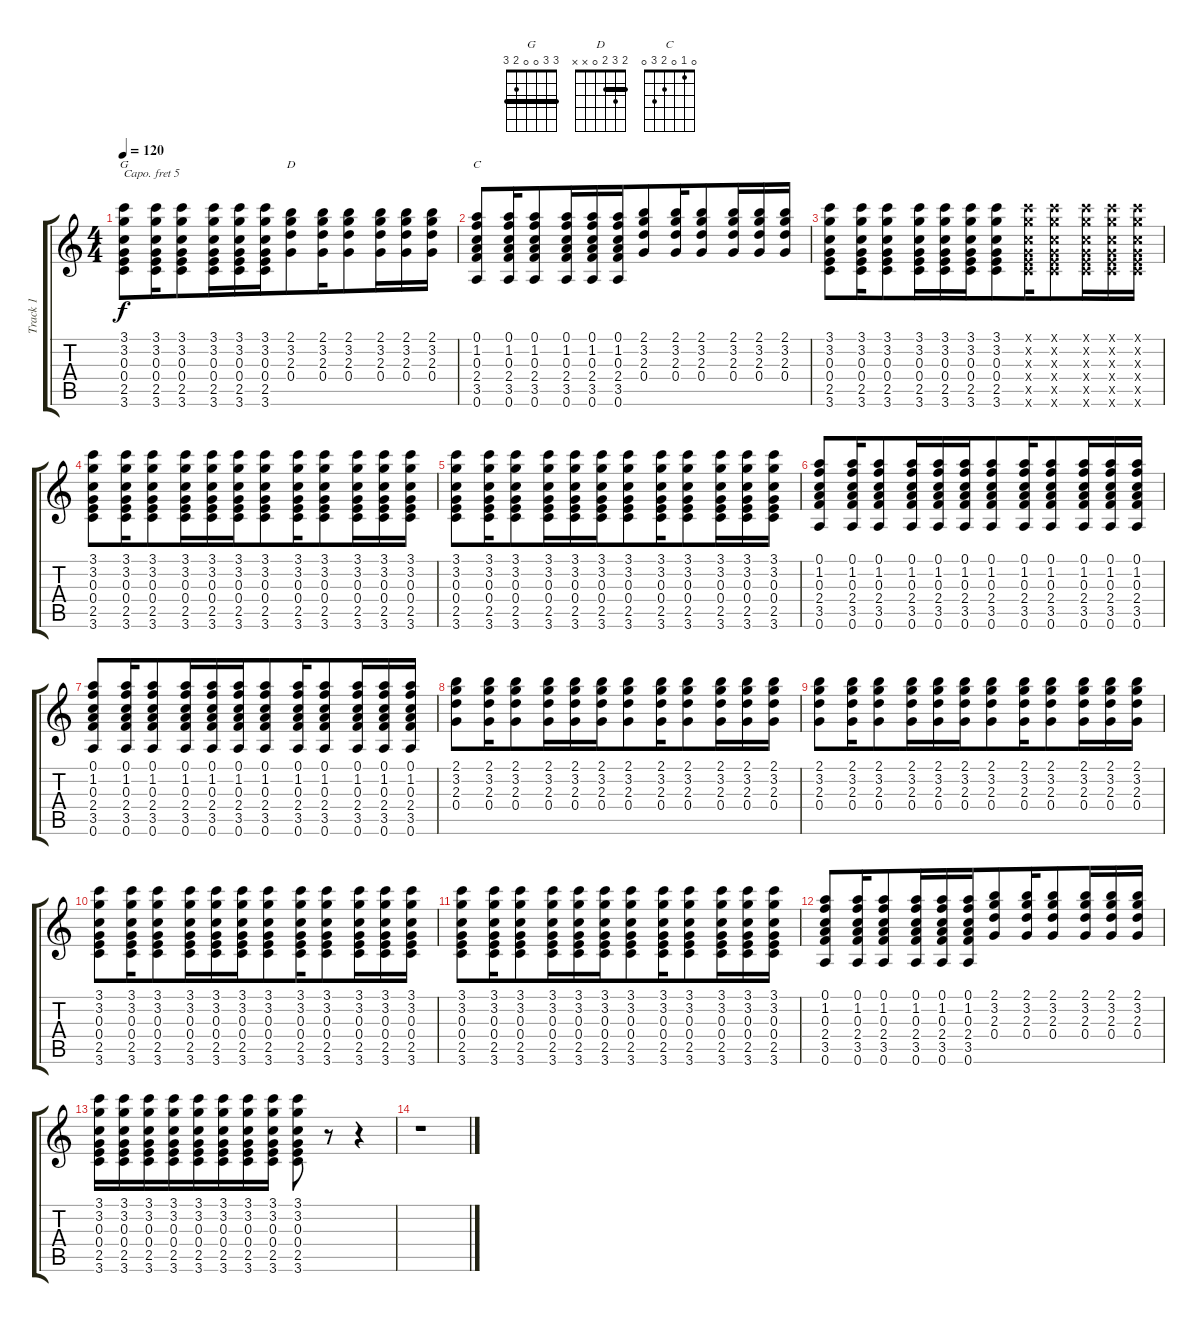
\track ("Track 1" "Track 1") {instrument acousticguitarsteel}
\staff {score tabs}
\capo 5
\tuning (E4 B3 G3 D3 A2 E2) {hide}
\chord ("G" 3 3 0 0 2 3) {barre 3}
\chord ("D" 2 3 2 0 x x) {barre 2}
\chord ("C" 0 1 0 2 3 0)
\ts (4 4)
\tempo 120
\clef g2
\ks c
(3.1 3.2 0.3 0.4 2.5 3.6).8{ch "G" dy f beam merge} (3.1 3.2 0.3 0.4 2.5 3.6).16{beam merge} (3.1 3.2 0.3 0.4 2.5 3.6).8{beam merge} (3.1 3.2 0.3 0.4 2.5 3.6).16{beam merge} (3.1 3.2 0.3 0.4 2.5 3.6).16{beam merge} (3.1 3.2 0.3 0.4 2.5 3.6).16{beam merge} (2.1 3.2 2.3 0.4).8{ch "D" beam merge} (2.1 3.2 2.3 0.4).16{beam merge} (2.1 3.2 2.3 0.4).8{beam merge} (2.1 3.2 2.3 0.4).16{beam merge} (2.1 3.2 2.3 0.4).16{beam merge} (2.1 3.2 2.3 0.4).16 |
(0.1 1.2 0.3 2.4 3.5 0.6).8{ch "C" beam merge} (0.1 1.2 0.3 2.4 3.5 0.6).16{beam merge} (0.1 1.2 0.3 2.4 3.5 0.6).8{beam merge} (0.1 1.2 0.3 2.4 3.5 0.6).16{beam merge} (0.1 1.2 0.3 2.4 3.5 0.6).16{beam merge} (0.1 1.2 0.3 2.4 3.5 0.6).16{beam merge} (2.1 3.2 2.3 0.4).8{beam merge} (2.1 3.2 2.3 0.4).16{beam merge} (2.1 3.2 2.3 0.4).8{beam merge} (2.1 3.2 2.3 0.4).16{beam merge} (2.1 3.2 2.3 0.4).16{beam merge} (2.1 3.2 2.3 0.4).16 |
(3.1 3.2 0.3 0.4 2.5 3.6).8{beam merge} (3.1 3.2 0.3 0.4 2.5 3.6).16{beam merge} (3.1 3.2 0.3 0.4 2.5 3.6).8{beam merge} (3.1 3.2 0.3 0.4 2.5 3.6).16{beam merge} (3.1 3.2 0.3 0.4 2.5 3.6).16{beam merge} (3.1 3.2 0.3 0.4 2.5 3.6).16{beam merge} (3.1 3.2 0.3 0.4 2.5 3.6).8{beam merge} (3.1{x} 3.2{x} 0.3{x} 0.4{x} 2.5{x} 3.6{x}).16{beam merge} (3.1{x} 3.2{x} 0.3{x} 0.4{x} 2.5{x} 3.6{x}).8{beam merge} (3.1{x} 3.2{x} 0.3{x} 0.4{x} 2.5{x} 3.6{x}).16{beam merge} (3.1{x} 3.2{x} 0.3{x} 0.4{x} 2.5{x} 3.6{x}).16{beam merge} (3.1{x} 3.2{x} 0.3{x} 0.4{x} 2.5{x} 3.6{x}).16 |
(3.1 3.2 0.3 0.4 2.5 3.6).8{beam merge} (3.1 3.2 0.3 0.4 2.5 3.6).16{beam merge} (3.1 3.2 0.3 0.4 2.5 3.6).8{beam merge} (3.1 3.2 0.3 0.4 2.5 3.6).16{beam merge} (3.1 3.2 0.3 0.4 2.5 3.6).16{beam merge} (3.1 3.2 0.3 0.4 2.5 3.6).16{beam merge} (3.1 3.2 0.3 0.4 2.5 3.6).8{beam merge} (3.1 3.2 0.3 0.4 2.5 3.6).16{beam merge} (3.1 3.2 0.3 0.4 2.5 3.6).8{beam merge} (3.1 3.2 0.3 0.4 2.5 3.6).16{beam merge} (3.1 3.2 0.3 0.4 2.5 3.6).16{beam merge} (3.1 3.2 0.3 0.4 2.5 3.6).16 |
(3.1 3.2 0.3 0.4 2.5 3.6).8{beam merge} (3.1 3.2 0.3 0.4 2.5 3.6).16{beam merge} (3.1 3.2 0.3 0.4 2.5 3.6).8{beam merge} (3.1 3.2 0.3 0.4 2.5 3.6).16{beam merge} (3.1 3.2 0.3 0.4 2.5 3.6).16{beam merge} (3.1 3.2 0.3 0.4 2.5 3.6).16{beam merge} (3.1 3.2 0.3 0.4 2.5 3.6).8{beam merge} (3.1 3.2 0.3 0.4 2.5 3.6).16{beam merge} (3.1 3.2 0.3 0.4 2.5 3.6).8{beam merge} (3.1 3.2 0.3 0.4 2.5 3.6).16{beam merge} (3.1 3.2 0.3 0.4 2.5 3.6).16{beam merge} (3.1 3.2 0.3 0.4 2.5 3.6).16 |
(0.1 1.2 0.3 2.4 3.5 0.6).8{beam merge} (0.1 1.2 0.3 2.4 3.5 0.6).16{beam merge} (0.1 1.2 0.3 2.4 3.5 0.6).8{beam merge} (0.1 1.2 0.3 2.4 3.5 0.6).16{beam merge} (0.1 1.2 0.3 2.4 3.5 0.6).16{beam merge} (0.1 1.2 0.3 2.4 3.5 0.6).16{beam merge} (0.1 1.2 0.3 2.4 3.5 0.6).8{beam merge} (0.1 1.2 0.3 2.4 3.5 0.6).16{beam merge} (0.1 1.2 0.3 2.4 3.5 0.6).8{beam merge} (0.1 1.2 0.3 2.4 3.5 0.6).16{beam merge} (0.1 1.2 0.3 2.4 3.5 0.6).16{beam merge} (0.1 1.2 0.3 2.4 3.5 0.6).16 |
(0.1 1.2 0.3 2.4 3.5 0.6).8{beam merge} (0.1 1.2 0.3 2.4 3.5 0.6).16{beam merge} (0.1 1.2 0.3 2.4 3.5 0.6).8{beam merge} (0.1 1.2 0.3 2.4 3.5 0.6).16{beam merge} (0.1 1.2 0.3 2.4 3.5 0.6).16{beam merge} (0.1 1.2 0.3 2.4 3.5 0.6).16{beam merge} (0.1 1.2 0.3 2.4 3.5 0.6).8{beam merge} (0.1 1.2 0.3 2.4 3.5 0.6).16{beam merge} (0.1 1.2 0.3 2.4 3.5 0.6).8{beam merge} (0.1 1.2 0.3 2.4 3.5 0.6).16{beam merge} (0.1 1.2 0.3 2.4 3.5 0.6).16{beam merge} (0.1 1.2 0.3 2.4 3.5 0.6).16 |
(2.1 3.2 2.3 0.4).8{beam merge} (2.1 3.2 2.3 0.4).16{beam merge} (2.1 3.2 2.3 0.4).8{beam merge} (2.1 3.2 2.3 0.4).16{beam merge} (2.1 3.2 2.3 0.4).16{beam merge} (2.1 3.2 2.3 0.4).16{beam merge} (2.1 3.2 2.3 0.4).8{beam merge} (2.1 3.2 2.3 0.4).16{beam merge} (2.1 3.2 2.3 0.4).8{beam merge} (2.1 3.2 2.3 0.4).16{beam merge} (2.1 3.2 2.3 0.4).16{beam merge} (2.1 3.2 2.3 0.4).16 |
(2.1 3.2 2.3 0.4).8{beam merge} (2.1 3.2 2.3 0.4).16{beam merge} (2.1 3.2 2.3 0.4).8{beam merge} (2.1 3.2 2.3 0.4).16{beam merge} (2.1 3.2 2.3 0.4).16{beam merge} (2.1 3.2 2.3 0.4).16{beam merge} (2.1 3.2 2.3 0.4).8{beam merge} (2.1 3.2 2.3 0.4).16{beam merge} (2.1 3.2 2.3 0.4).8{beam merge} (2.1 3.2 2.3 0.4).16{beam merge} (2.1 3.2 2.3 0.4).16{beam merge} (2.1 3.2 2.3 0.4).16 |
(3.1 3.2 0.3 0.4 2.5 3.6).8{beam merge} (3.1 3.2 0.3 0.4 2.5 3.6).16{beam merge} (3.1 3.2 0.3 0.4 2.5 3.6).8{beam merge} (3.1 3.2 0.3 0.4 2.5 3.6).16{beam merge} (3.1 3.2 0.3 0.4 2.5 3.6).16{beam merge} (3.1 3.2 0.3 0.4 2.5 3.6).16{beam merge} (3.1 3.2 0.3 0.4 2.5 3.6).8{beam merge} (3.1 3.2 0.3 0.4 2.5 3.6).16{beam merge} (3.1 3.2 0.3 0.4 2.5 3.6).8{beam merge} (3.1 3.2 0.3 0.4 2.5 3.6).16{beam merge} (3.1 3.2 0.3 0.4 2.5 3.6).16{beam merge} (3.1 3.2 0.3 0.4 2.5 3.6).16 |
(3.1 3.2 0.3 0.4 2.5 3.6).8{beam merge} (3.1 3.2 0.3 0.4 2.5 3.6).16{beam merge} (3.1 3.2 0.3 0.4 2.5 3.6).8{beam merge} (3.1 3.2 0.3 0.4 2.5 3.6).16{beam merge} (3.1 3.2 0.3 0.4 2.5 3.6).16{beam merge} (3.1 3.2 0.3 0.4 2.5 3.6).16{beam merge} (3.1 3.2 0.3 0.4 2.5 3.6).8{beam merge} (3.1 3.2 0.3 0.4 2.5 3.6).16{beam merge} (3.1 3.2 0.3 0.4 2.5 3.6).8{beam merge} (3.1 3.2 0.3 0.4 2.5 3.6).16{beam merge} (3.1 3.2 0.3 0.4 2.5 3.6).16{beam merge} (3.1 3.2 0.3 0.4 2.5 3.6).16 |
(0.1 1.2 0.3 2.4 3.5 0.6).8{beam merge} (0.1 1.2 0.3 2.4 3.5 0.6).16{beam merge} (0.1 1.2 0.3 2.4 3.5 0.6).8{beam merge} (0.1 1.2 0.3 2.4 3.5 0.6).16{beam merge} (0.1 1.2 0.3 2.4 3.5 0.6).16{beam merge} (0.1 1.2 0.3 2.4 3.5 0.6).16{beam merge} (2.1 3.2 2.3 0.4).8{beam merge} (2.1 3.2 2.3 0.4).16{beam merge} (2.1 3.2 2.3 0.4).8{beam merge} (2.1 3.2 2.3 0.4).16{beam merge} (2.1 3.2 2.3 0.4).16{beam merge} (2.1 3.2 2.3 0.4).16 |
(3.1 3.2 0.3 0.4 2.5 3.6).16{beam merge} (3.1 3.2 0.3 0.4 2.5 3.6).16{beam merge} (3.1 3.2 0.3 0.4 2.5 3.6).16{beam merge} (3.1 3.2 0.3 0.4 2.5 3.6).16{beam merge} (3.1 3.2 0.3 0.4 2.5 3.6).16{beam merge} (3.1 3.2 0.3 0.4 2.5 3.6).16{beam merge} (3.1 3.2 0.3 0.4 2.5 3.6).16{beam merge} (3.1 3.2 0.3 0.4 2.5 3.6).16 (3.1 3.2 0.3 0.4 2.5 3.6).8 r.8 r.4 |
r.1
